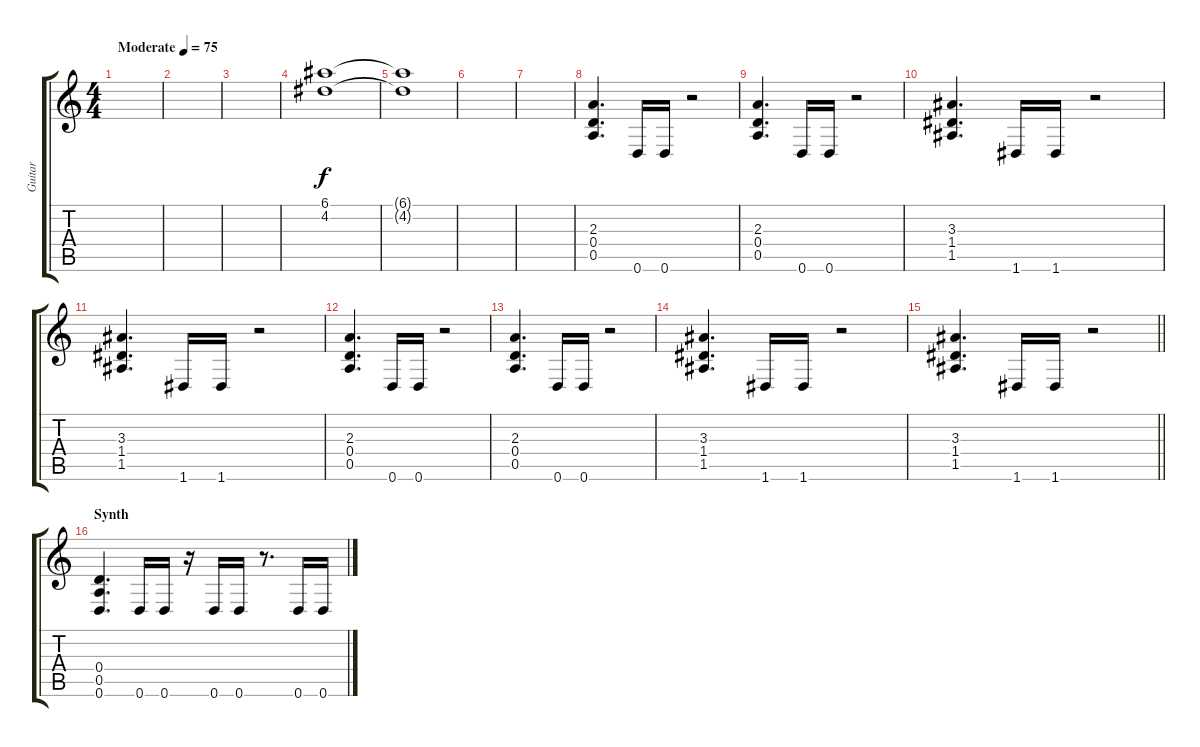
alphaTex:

\track ("Guitar" "Guitar") {instrument distortionguitar}
\staff {score tabs}
\tuning (E4 B3 G3 D3 A2 D2) {hide}
\ts (4 4)
\tempo (75 "Moderate")
\clef g2
\ks c
|
|
|
(6.1 4.2).1 |
(6.1{t} 4.2{t}).1{volume 8} |
|
|
(2.3 0.4 0.5).4{d} 0.6.16 0.6.16 r.2 |
(2.3 0.4 0.5).4{d} 0.6.16 0.6.16 r.2 |
(3.3 1.4 1.5).4{d} 1.6.16 1.6.16 r.2 |
(3.3 1.4 1.5).4{d} 1.6.16 1.6.16 r.2 |
(2.3 0.4 0.5).4{d} 0.6.16 0.6.16 r.2 |
(2.3 0.4 0.5).4{d} 0.6.16 0.6.16 r.2 |
(3.3 1.4 1.5).4{d} 1.6.16 1.6.16 r.2 |
\barLineRight lightlight
(3.3 1.4 1.5).4{d} 1.6.16 1.6.16 r.2 |
\section ("" "Synth")
(0.4 0.5 0.6).4{d} 0.6.16 0.6.16 r.16 0.6.16 0.6.16 r.8{d} 0.6.16 0.6.16
